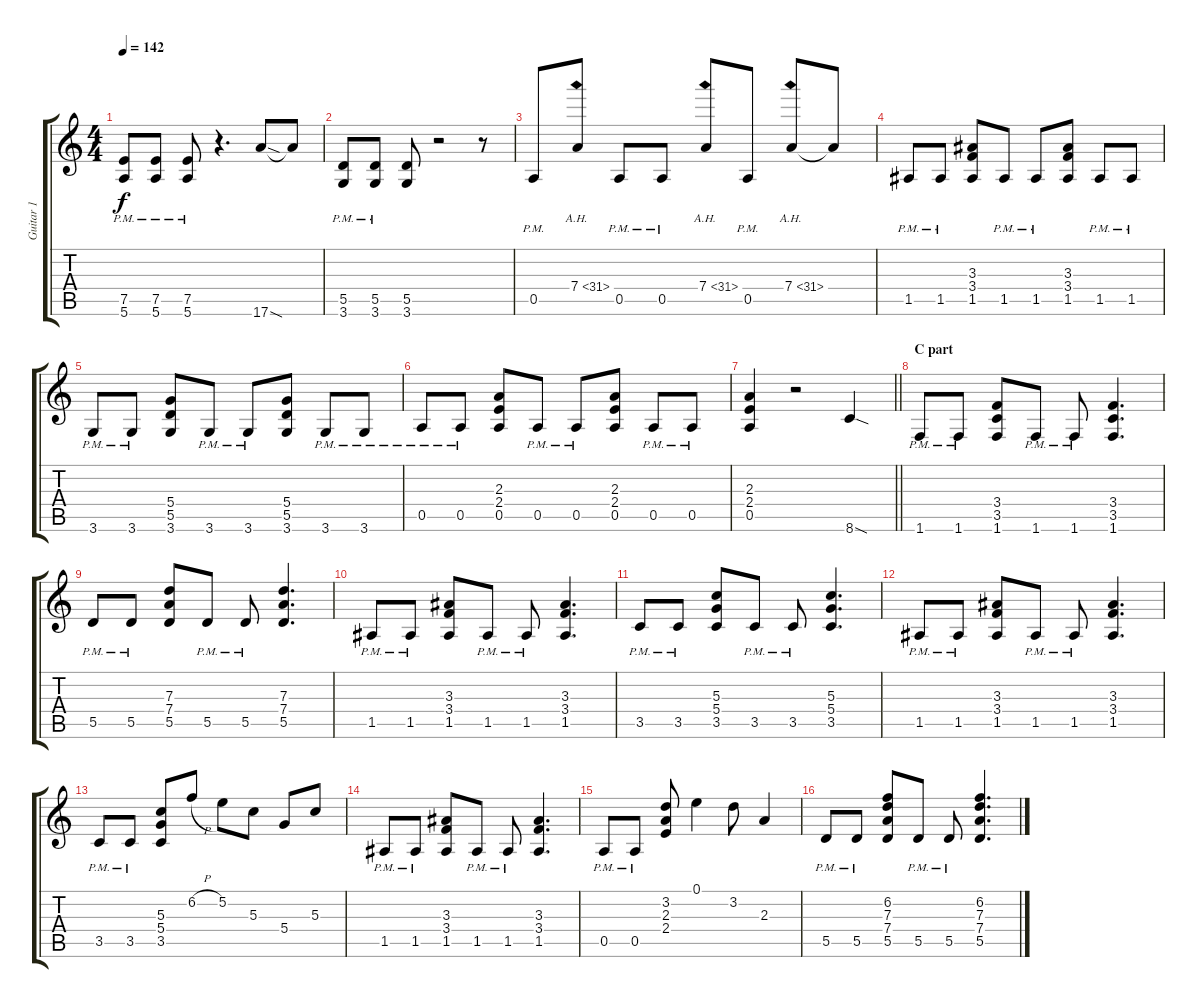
\track ("Guitar 1" "Guitar 1") {instrument distortionguitar}
\staff {score tabs}
\tuning (E4 B3 G3 D3 A2 E2) {hide}
\ts (4 4)
\tempo 142
\clef g2
\ks c
(7.5{pm} 5.6{pm}).8{dy f} (7.5{pm} 5.6{pm}).8 (7.5 5.6{pm}).8 r.4{d} 17.6{sod}.8 17.6{t}.8 |
(5.5{pm} 3.6{pm}).8 (5.5{pm} 3.6{pm}).8 (5.5 3.6).8 r.2 r.8 |
0.5{pm}.8 7.4{ah 24}.8 0.5{pm}.8 0.5{pm}.8 7.4{ah 24}.8 0.5{pm}.8 7.4{ah 24}.8 7.4{t}.8 |
1.5{pm}.8 1.5{pm}.8 (3.3 3.4 1.5).8 1.5{pm}.8 1.5{pm}.8 (3.3 3.4 1.5).8 1.5{pm}.8 1.5{pm}.8 |
3.6{pm}.8 3.6{pm}.8 (5.4 5.5 3.6).8 3.6{pm}.8 3.6{pm}.8 (5.4 5.5 3.6).8 3.6{pm}.8 3.6{pm}.8 |
0.5{pm}.8 0.5{pm}.8 (2.3 2.4 0.5).8 0.5{pm}.8 0.5{pm}.8 (2.3 2.4 0.5).8 0.5{pm}.8 0.5{pm}.8 |
\barLineRight lightlight
(2.3 2.4 0.5).4 r.2 8.6{sod}.4 |
\section ("" "C part")
1.6{pm}.8 1.6{pm}.8 (3.4 3.5 1.6).8 1.6{pm}.8 1.6{pm}.8 (3.4 3.5 1.6).4{d} |
5.5{pm}.8 5.5{pm}.8 (7.3 7.4 5.5).8 5.5{pm}.8 5.5{pm}.8 (7.3 7.4 5.5).4{d} |
1.5{pm}.8 1.5{pm}.8 (3.3 3.4 1.5).8 1.5{pm}.8 1.5{pm}.8 (3.3 3.4 1.5).4{d} |
3.5{pm}.8 3.5{pm}.8 (5.3 5.4 3.5).8 3.5{pm}.8 3.5{pm}.8 (5.3 5.4 3.5).4{d} |
1.5{pm}.8 1.5{pm}.8 (3.3 3.4 1.5).8 1.5{pm}.8 1.5{pm}.8 (3.3 3.4 1.5).4{d} |
3.5{pm}.8 3.5{pm}.8 (5.3 5.4 3.5).8 6.2{h}.8{txt ""} 5.2.8 5.3.8 5.4.8 5.3.8 |
1.5{pm}.8 1.5{pm}.8 (3.3 3.4 1.5).8 1.5{pm}.8 1.5{pm}.8 (3.3 3.4 1.5).4{d} |
0.5{pm}.8 0.5{pm}.8 (3.2 2.3 2.4).8 0.1.4 3.2.8 2.3.4 |
5.5{pm}.8 5.5{pm}.8 (6.2 7.3 7.4 5.5).8 5.5{pm}.8 5.5{pm}.8 (6.2 7.3 7.4 5.5).4{d}
